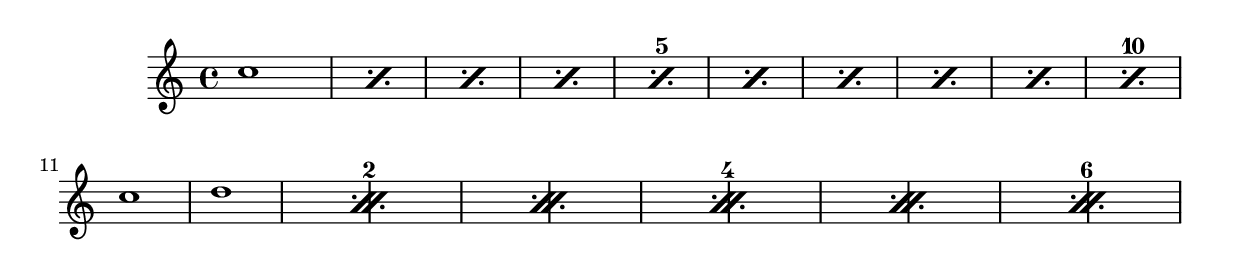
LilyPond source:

\version "2.14.0"
\header {
  texidoc = "
Percent repeat counters can be shown at regular
intervals by setting @code{repeatCountVisibility}.
"
}

\relative c'' {
  \set countPercentRepeats = ##t
  \set repeatCountVisibility = #(every-nth-repeat-count-visible 5)
  \repeat percent 10 { c1 } \break
  \set repeatCountVisibility = #(every-nth-repeat-count-visible 2)
  \repeat percent 6 { c1 d1 }
}
